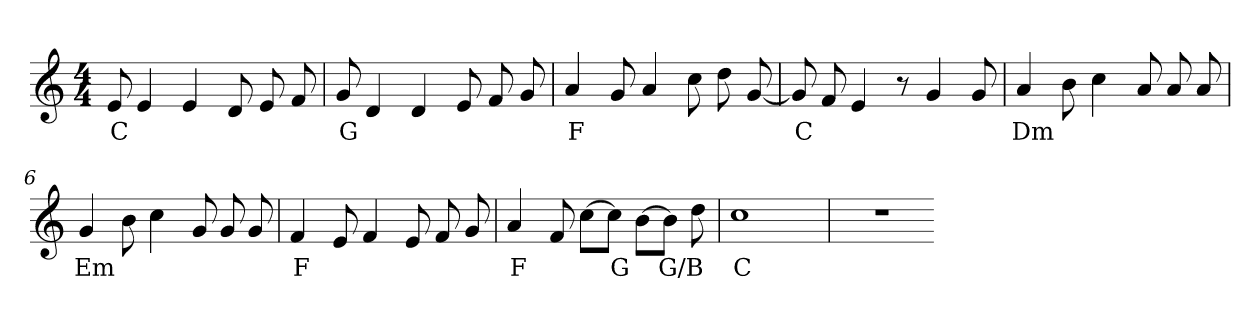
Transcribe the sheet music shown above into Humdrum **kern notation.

**kern	**text
*part1	*part1
*staff1	*staff1
*clefG2	*
*k[]	*
*M4/4	*
=1	=1
8e	C
4e	.
4e	.
8d	.
8e	.
8f	.
=2	=2
8g	G
4d	.
4d	.
8e	.
8f	.
8g	.
=3	=3
4a	F
8g	.
4a	.
8cc	.
8dd	.
[8g	.
=4	=4
8g]	C
8f	.
4e	.
8r	.
4g	.
8g	.
=5	=5
4a	Dm
8b	.
4cc	.
8a	.
8a	.
8a	.
=6	=6
4g	Em
8b	.
4cc	.
8g	.
8g	.
8g	.
=7	=7
4f	F
8e	.
4f	.
8e	.
8f	.
8g	.
=8	=8
4a	F
8f	.
[8ccL	.
8ccJ]	G
[8bL	.
8bJ]	G/B
8dd	.
=9	=9
1cc	C
=10	=10
1r	.
=-	=-
*-	*-
